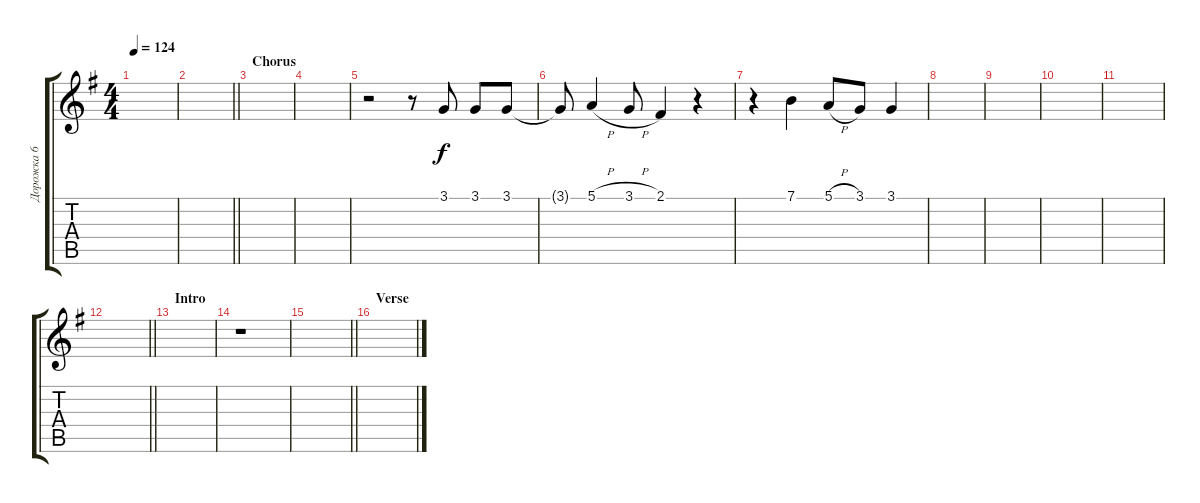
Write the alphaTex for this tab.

\track ("Дорожка 6" "Дорожка 6") {instrument altosax}
\staff {score tabs}
\tuning (E4 B3 G3 D3 A2 E2) {hide}
\ts (4 4)
\tempo 124
\clef g2
\ks g
|
\barLineRight lightlight
|
\section ("" "Chorus")
|
|
r.2 r.8 3.1.8 3.1.8 3.1.8 |
3.1{t}.8 5.1{h}.4 3.1{h}.8 2.1.4 r.4 |
r.4 7.1.4 5.1{h}.8 3.1.8 3.1.4 |
|
|
|
|
\barLineRight lightlight
|
\section ("" "Intro")
|
r.1 |
\barLineRight lightlight
|
\section ("" "Verse")
